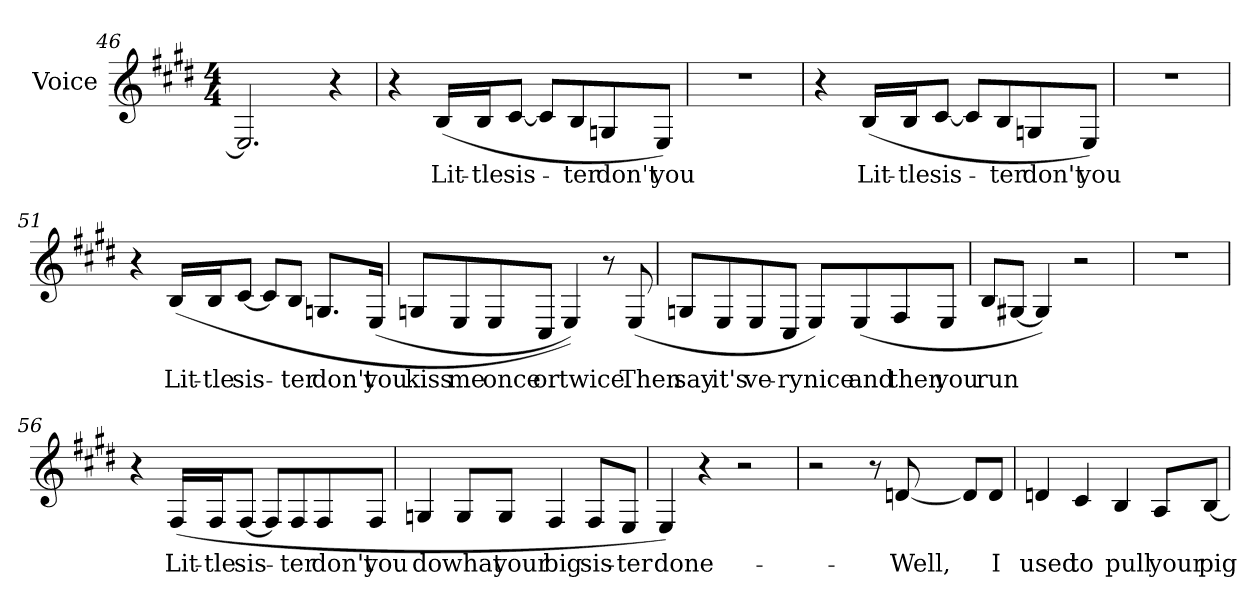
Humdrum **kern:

**kern	**text
*part1	*part1
*staff1	*staff1
*I"Voice	*
*I'Voice	*
*clefG2	*
*k[f#c#g#d#]	*
*E:	*
*M4/4	*
=46	=46
2.Ei/]	.
4r	.
!!LO:LB:g=z
=47	=47
4r	.
!	!LO:LY:b:color=#000000
(16Bi/LL	Lit-
!	!LO:LY:b:color=#000000
16Bi/J	-tle
!	!LO:LY:b:color=#000000
[8c#i/J	sis-
8c#i/L]	.
!	!LO:LY:b:color=#000000
8Bi/	-ter
!	!LO:LY:b:color=#000000
8Gni/	don't
!	!LO:LY:b:color=#000000
8Ei/J)	you
=48	=48
1r	.
=49	=49
4r	.
!	!LO:LY:b:color=#000000
(16Bi/LL	Lit-
!	!LO:LY:b:color=#000000
16Bi/J	-tle
!	!LO:LY:b:color=#000000
[8c#i/J	sis-
8c#i/L]	.
!	!LO:LY:b:color=#000000
8Bi/	-ter
!	!LO:LY:b:color=#000000
8Gni/	don't
!	!LO:LY:b:color=#000000
8Ei/J)	you
=50	=50
1r	.
!!LO:LB:g=z
=51	=51
4r	.
!	!LO:LY:b:color=#000000
(16Bi/LL	Lit-
!	!LO:LY:b:color=#000000
16Bi/J	-tle
!	!LO:LY:b:color=#000000
[8c#i/J	sis-
8c#i/L]	.
!	!LO:LY:b:color=#000000
8Bi/J	-ter
!	!LO:LY:b:color=#000000
8.Gni/L	don't
!	!LO:LY:b:color=#000000
(16Ei/Jk	you
=52	=52
!	!LO:LY:b:color=#000000
8Gni/L	kiss
!	!LO:LY:b:color=#000000
8Ei/	me
!	!LO:LY:b:color=#000000
8Ei/	once
!	!LO:LY:b:color=#000000
8C#i/J	or
!	!LO:LY:b:color=#000000
4Ei/))	twice
8r	.
!	!LO:LY:b:color=#000000
(8Ei/	Then
=53	=53
!	!LO:LY:b:color=#000000
8Gni/L	say
!	!LO:LY:b:color=#000000
8Ei/	it's
!	!LO:LY:b:color=#000000
8Ei/	ve-
!	!LO:LY:b:color=#000000
8C#i/J	-ry
!	!LO:LY:b:color=#000000
8Ei/L)	nice
!	!LO:LY:b:color=#000000
(8Ei/	and
!	!LO:LY:b:color=#000000
8F#i/	then
!	!LO:LY:b:color=#000000
8Ei/J	you
!!LO:LB:g=z
=54	=54
!	!LO:LY:b:color=#000000
8Bi/L	run
[8G#Xi/J	.
4G#i/])	.
2r	.
=55	=55
1r	.
=56	=56
4r	.
!	!LO:LY:b:color=#000000
(16F#i/LL	Lit-
!	!LO:LY:b:color=#000000
16F#i/J	-tle
!	!LO:LY:b:color=#000000
[8F#i/J	sis-
8F#i/L]	.
!	!LO:LY:b:color=#000000
8F#i/	-ter
!	!LO:LY:b:color=#000000
8F#i/	don't
!	!LO:LY:b:color=#000000
8F#i/J	you
=57	=57
!	!LO:LY:b:color=#000000
4Gni/	do
!	!LO:LY:b:color=#000000
8Gi/L	what
!	!LO:LY:b:color=#000000
8Gi/J	your
!	!LO:LY:b:color=#000000
4F#i/	big
!	!LO:LY:b:color=#000000
8F#i/L	sis-
!	!LO:LY:b:color=#000000
8Ei/J	-ter
!!LO:LB:g=z
=58	=58
!	!LO:LY:b:color=#000000
4Ei/)	done-
4r	.
2r	.
=59	=59
2r	.
8r	.
!	!LO:LY:b:color=#000000
[8dni/	-Well,
8di/L]	.
!	!LO:LY:b:color=#000000
8di/J	I
=60	=60
!	!LO:LY:b:color=#000000
4dni/	used
!	!LO:LY:b:color=#000000
4c#i/	to
!	!LO:LY:b:color=#000000
4Bi/	pull
!	!LO:LY:b:color=#000000
8Ai/L	your
!	!LO:LY:b:color=#000000
[8Bi/J	pig-
=	=
*-	*-
